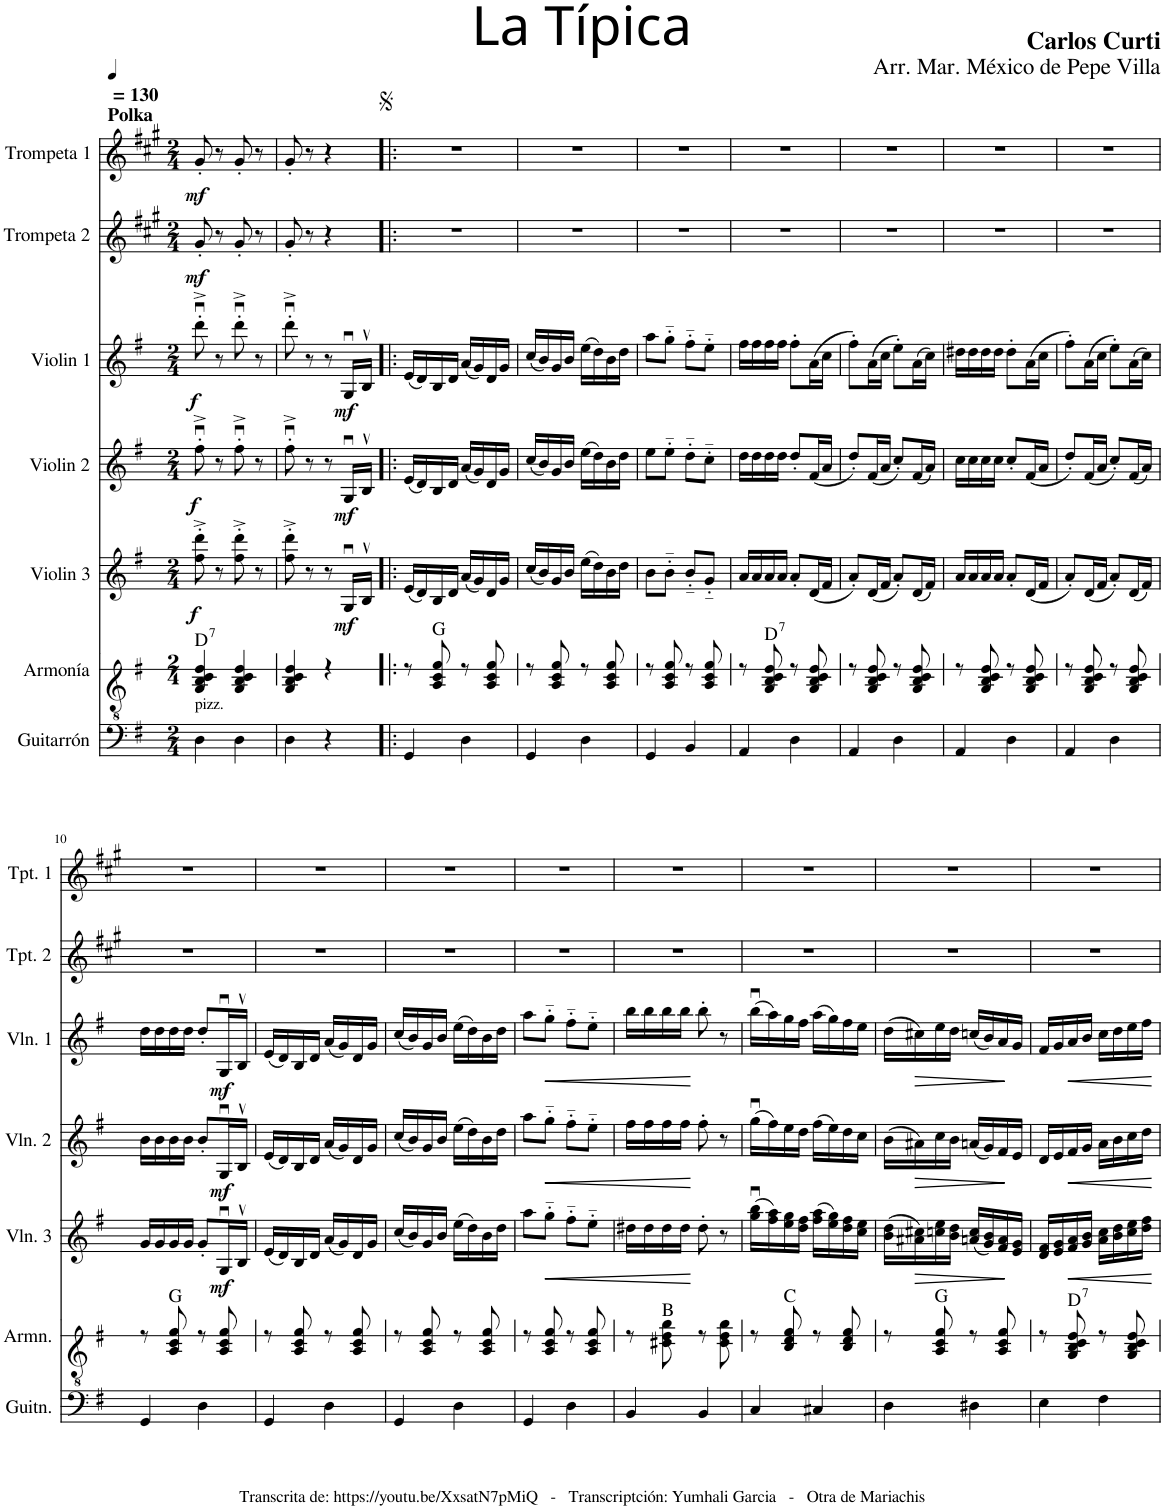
**kern	**kern	**harte	**kern	**dynam	**kern	**dynam	**kern	**dynam	**kern	**dynam	**kern	**dynam
*part7	*part6	*part6	*part5	*part5	*part4	*part4	*part3	*part3	*part2	*part2	*part1	*part1
*staff7	*staff6	*	*staff5	*staff5	*staff4	*staff4	*staff3	*staff3	*staff2	*staff2	*staff1	*staff1
*I"Guitarrón	*I"Armonía	*	*I"Violin 3	*	*I"Violin 2	*	*I"Violin 1	*	*I"Trompeta 2	*	*I"Trompeta 1	*
*I'Guitn.	*I'Armn.	*	*I'Vln. 3	*	*I'Vln. 2	*	*I'Vln. 1	*	*I'Tpt. 2	*	*I'Tpt. 1	*
*	*stria1	*	*	*	*	*	*	*	*	*	*	*
*clefF4	*clefGv2	*	*clefG2	*	*clefG2	*	*clefG2	*	*clefG2	*	*clefG2	*
*	*	*	*	*	*	*	*	*	*Trd1c2	*	*Trd1c2	*
*k[f#]	*k[f#]	*	*k[f#]	*	*k[f#]	*	*k[f#]	*	*k[f#c#g#]	*	*k[f#c#g#]	*
*M2/4	*M2/4	*	*M2/4	*	*M2/4	*	*M2/4	*	*M2/4	*	*M2/4	*
*MM130	*MM130	*	*MM130	*	*MM130	*	*MM130	*	*MM130	*	*MM130	*
=1	=1	=1	=1	=1	=1	=1	=1	=1	=1	=1	=1	=1
!	!	!	!	!	!	!	!	!	!	!	!LO:TX:a:t=Polka	!
!LO:TX:a:t=pizz.	!	!	!	!	!	!	!	!	!	!	!	!
!	!	!LO:H:kt=7	!	!LO:DY:b	!	!LO:DY:b	!	!LO:DY:b	!	!LO:DY:b	!	!LO:DY:b
4D\	4A/ 4c/ 4d/ 4f#/	D:7	8ff#\'^ 8ddd\'^	f	8ff#u'^\	f	8dddu'^\	f	8g#'/	mf	8g#'/	mf
.	.	.	8r	.	8r	.	8r	.	8r	.	8r	.
4D\	4A/ 4c/ 4d/ 4f#/	.	8ff#\'^ 8ddd\'^	.	8ff#u'^\	.	8dddu'^\	.	8g#'/	.	8g#'/	.
.	.	.	8r	.	8r	.	8r	.	8r	.	8r	.
=2	=2	=2	=2	=2	=2	=2	=2	=2	=2	=2	=2	=2
4D\	4A/ 4c/ 4d/ 4f#/	.	8ff#\'^ 8ddd\'^	.	8ff#u'^\	.	8dddu'^\	.	8g#'/	.	8g#'/	.
.	.	.	8r	.	8r	.	8r	.	8r	.	8r	.
4r	4r	.	8r	.	8r	.	8r	.	4r	.	4r	.
!	!	!	!	!LO:DY:b	!	!LO:DY:b	!	!LO:DY:b	!	!	!	!
.	.	.	16Gu/LL	mf	16Gu/LL	mf	16Gu/LL	mf	.	.	.	.
.	.	.	16Bv/JJ	.	16Bv/JJ	.	16Bv/JJ	.	.	.	.	.
=3!|:	=3!|:	=3!|:	=3!|:	=3!|:	=3!|:	=3!|:	=3!|:	=3!|:	=3!|:	=3!|:	=3!|:	=3!|:
4GG/	8r	.	(16e/LL	.	(16e/LL	.	(16e/LL	.	2r	.	2r	.
.	.	.	16d/)	.	16d/)	.	16d/)	.	.	.	.	.
.	8B/ 8d/ 8g/	G:maj	16B/	.	16B/	.	16B/	.	.	.	.	.
.	.	.	16d/JJ	.	16d/JJ	.	16d/JJ	.	.	.	.	.
4D\	8r	.	(16a/LL	.	(16a/LL	.	(16a/LL	.	.	.	.	.
.	.	.	16g/)	.	16g/)	.	16g/)	.	.	.	.	.
.	8B/ 8d/ 8g/	.	16d/	.	16d/	.	16d/	.	.	.	.	.
.	.	.	16g/JJ	.	16g/JJ	.	16g/JJ	.	.	.	.	.
=4	=4	=4	=4	=4	=4	=4	=4	=4	=4	=4	=4	=4
4GG/	8r	.	(16cc/LL	.	(16cc/LL	.	(16cc/LL	.	2r	.	2r	.
.	.	.	16b/)	.	16b/)	.	16b/)	.	.	.	.	.
.	8B/ 8d/ 8g/	.	16g/	.	16g/	.	16g/	.	.	.	.	.
.	.	.	16b/JJ	.	16b/JJ	.	16b/JJ	.	.	.	.	.
4D\	8r	.	(16ee\LL	.	(16ee\LL	.	(16ee\LL	.	.	.	.	.
.	.	.	16dd\)	.	16dd\)	.	16dd\)	.	.	.	.	.
.	8B/ 8d/ 8g/	.	16b\	.	16b\	.	16b\	.	.	.	.	.
.	.	.	16dd\JJ	.	16dd\JJ	.	16dd\JJ	.	.	.	.	.
=5	=5	=5	=5	=5	=5	=5	=5	=5	=5	=5	=5	=5
4GG/	8r	.	8b'~\L	.	8ee'~\L	.	8aa'~\L	.	2r	.	2r	.
.	8B/ 8d/ 8g/	.	8b'~\J	.	8ee'~\J	.	8gg'~\J	.	.	.	.	.
4BB/	8r	.	8b'~/L	.	8dd'~\L	.	8ff#'~\L	.	.	.	.	.
.	8B/ 8d/ 8g/	.	8g'~/J	.	8cc'~\J	.	8ee'~\J	.	.	.	.	.
=6	=6	=6	=6	=6	=6	=6	=6	=6	=6	=6	=6	=6
4AA/	8r	.	16a/LL	.	16dd\LL	.	16ff#\LL	.	2r	.	2r	.
.	.	.	16a/	.	16dd\	.	16ff#\	.	.	.	.	.
!	!	!LO:H:kt=7	!	!	!	!	!	!	!	!	!	!
.	8A/ 8c/ 8d/ 8f#/	D:7	16a/	.	16dd\	.	16ff#\	.	.	.	.	.
.	.	.	16a/JJ	.	16dd\JJ	.	16ff#\JJ	.	.	.	.	.
4D\	8r	.	8a'~/L	.	8dd'~/L	.	8ff#'~\L	.	.	.	.	.
.	8A/ 8c/ 8d/ 8f#/	.	(16d/L	.	(16f#/L	.	(16a\L	.	.	.	.	.
.	.	.	16f#/JJ	.	16a/JJ	.	16cc\JJ	.	.	.	.	.
=7	=7	=7	=7	=7	=7	=7	=7	=7	=7	=7	=7	=7
4AA/	8r	.	8a'~/L)	.	8dd'~/L)	.	8ff#'~\L)	.	2r	.	2r	.
.	8A/ 8c/ 8d/ 8f#/	.	(16d/L	.	(16f#/L	.	(16a\L	.	.	.	.	.
.	.	.	16f#/JJ	.	16a/JJ	.	16cc\JJ	.	.	.	.	.
4D\	8r	.	8a'~/L)	.	8cc'~/L)	.	8ee'~\L)	.	.	.	.	.
.	8A/ 8c/ 8d/ 8f#/	.	(16d/L	.	(16f#/L	.	(16a\L	.	.	.	.	.
.	.	.	16f#/JJ)	.	16a/JJ)	.	16cc\JJ)	.	.	.	.	.
=8	=8	=8	=8	=8	=8	=8	=8	=8	=8	=8	=8	=8
4AA/	8r	.	16a/LL	.	16cc\LL	.	16dd#X\LL	.	2r	.	2r	.
.	.	.	16a/	.	16cc\	.	16dd#\	.	.	.	.	.
.	8A/ 8c/ 8d/ 8f#/	.	16a/	.	16cc\	.	16dd#\	.	.	.	.	.
.	.	.	16a/JJ	.	16cc\JJ	.	16dd#\JJ	.	.	.	.	.
4D\	8r	.	8a'~/L	.	8cc'~/L	.	8dd#'~\L	.	.	.	.	.
.	8A/ 8c/ 8d/ 8f#/	.	(16d/L	.	(16f#/L	.	(16a\L	.	.	.	.	.
.	.	.	16f#/JJ	.	16a/JJ	.	16cc\JJ	.	.	.	.	.
=9	=9	=9	=9	=9	=9	=9	=9	=9	=9	=9	=9	=9
4AA/	8r	.	8a'~/L)	.	8dd'~/L)	.	8ff#'~\L)	.	2r	.	2r	.
.	8A/ 8c/ 8d/ 8f#/	.	(16d/L	.	(16f#/L	.	(16a\L	.	.	.	.	.
.	.	.	16f#/JJ	.	16a/JJ	.	16cc\JJ	.	.	.	.	.
4D\	8r	.	8a'~/L)	.	8cc'~/L)	.	8ee'~\L)	.	.	.	.	.
.	8A/ 8c/ 8d/ 8f#/	.	(16d/L	.	(16f#/L	.	(16a\L	.	.	.	.	.
.	.	.	16f#/JJ)	.	16a/JJ)	.	16cc\JJ)	.	.	.	.	.
!!LO:LB:g=z
=10	=10	=10	=10	=10	=10	=10	=10	=10	=10	=10	=10	=10
4GG/	8r	.	16g/LL	.	16b\LL	.	16dd\LL	.	2r	.	2r	.
.	.	.	16g/	.	16b\	.	16dd\	.	.	.	.	.
.	8B/ 8d/ 8g/	G:maj	16g/	.	16b\	.	16dd\	.	.	.	.	.
.	.	.	16g/JJ	.	16b\JJ	.	16dd\JJ	.	.	.	.	.
4D\	8r	.	8g'/L	.	8b'/L	.	8dd'/L	.	.	.	.	.
!	!	!	!	!LO:DY:b	!	!LO:DY:b	!	!LO:DY:b	!	!	!	!
.	8B/ 8d/ 8g/	.	16Gu/L	mf	16Gu/L	mf	16Gu/L	mf	.	.	.	.
.	.	.	16Bv/JJ	.	16Bv/JJ	.	16Bv/JJ	.	.	.	.	.
=11	=11	=11	=11	=11	=11	=11	=11	=11	=11	=11	=11	=11
4GG/	8r	.	(16e/LL	.	(16e/LL	.	(16e/LL	.	2r	.	2r	.
.	.	.	16d/)	.	16d/)	.	16d/)	.	.	.	.	.
.	8B/ 8d/ 8g/	.	16B/	.	16B/	.	16B/	.	.	.	.	.
.	.	.	16d/JJ	.	16d/JJ	.	16d/JJ	.	.	.	.	.
4D\	8r	.	(16a/LL	.	(16a/LL	.	(16a/LL	.	.	.	.	.
.	.	.	16g/)	.	16g/)	.	16g/)	.	.	.	.	.
.	8B/ 8d/ 8g/	.	16d/	.	16d/	.	16d/	.	.	.	.	.
.	.	.	16g/JJ	.	16g/JJ	.	16g/JJ	.	.	.	.	.
=12	=12	=12	=12	=12	=12	=12	=12	=12	=12	=12	=12	=12
4GG/	8r	.	(16cc/LL	.	(16cc/LL	.	(16cc/LL	.	2r	.	2r	.
.	.	.	16b/)	.	16b/)	.	16b/)	.	.	.	.	.
.	8B/ 8d/ 8g/	.	16g/	.	16g/	.	16g/	.	.	.	.	.
.	.	.	16b/JJ	.	16b/JJ	.	16b/JJ	.	.	.	.	.
4D\	8r	.	(16ee\LL	.	(16ee\LL	.	(16ee\LL	.	.	.	.	.
.	.	.	16dd\)	.	16dd\)	.	16dd\)	.	.	.	.	.
.	8B/ 8d/ 8g/	.	16b\	.	16b\	.	16b\	.	.	.	.	.
.	.	.	16dd\JJ	.	16dd\JJ	.	16dd\JJ	.	.	.	.	.
=13	=13	=13	=13	=13	=13	=13	=13	=13	=13	=13	=13	=13
4GG/	8r	.	8aa'~\L	.	8aa'~\L	.	8aa'~\L	.	2r	.	2r	.
!	!	!	!	!LO:HP:b	!	!LO:HP:b	!	!LO:HP:b	!	!	!	!
.	8B/ 8d/ 8g/	.	8gg'~\J	<	8gg'~\J	<	8gg'~\J	<	.	.	.	.
4D\	8r	.	8ff#'~\L	.	8ff#'~\L	.	8ff#'~\L	.	.	.	.	.
.	8B/ 8d/ 8g/	.	8ee'~\J	.	8ee'~\J	.	8ee'~\J	.	.	.	.	.
=14	=14	=14	=14	=14	=14	=14	=14	=14	=14	=14	=14	=14
4BB/	8r	.	16dd#X\LL	.	16ff#\LL	.	16bb\LL	.	2r	.	2r	.
.	.	.	16dd#\	.	16ff#\	.	16bb\	.	.	.	.	.
.	8d#X\ 8f#\ 8b\	B:maj	16dd#\	.	16ff#\	.	16bb\	.	.	.	.	.
.	.	.	16dd#\JJ	.	16ff#\JJ	.	16bb\JJ	.	.	.	.	.
4BB/	8r	.	8dd#'~\	[	8ff#'~\	[	8bb'~\	[	.	.	.	.
.	8d#\ 8f#\ 8b\	.	8r	.	8r	.	8r	.	.	.	.	.
=15	=15	=15	=15	=15	=15	=15	=15	=15	=15	=15	=15	=15
4C/	8r	.	(16gg\u 16bb\uLL	.	(16ggu\LL	.	(16bbu\LL	.	2r	.	2r	.
.	.	.	16ff#\ 16aa\)	.	16ff#\)	.	16aa\)	.	.	.	.	.
.	8c/ 8e/ 8g/	C:maj	16ee\ 16gg\	.	16ee\	.	16gg\	.	.	.	.	.
.	.	.	16dd\ 16ff#\JJ	.	16dd\JJ	.	16ff#\JJ	.	.	.	.	.
4C#X/	8r	.	(16ff#\ 16aa\LL	.	(16ff#\LL	.	(16aa\LL	.	.	.	.	.
.	.	.	16ee\ 16gg\)	.	16ee\)	.	16gg\)	.	.	.	.	.
.	8c/ 8e/ 8g/	.	16dd\ 16ff#\	.	16dd\	.	16ff#\	.	.	.	.	.
.	.	.	16cc\ 16ee\JJ	.	16cc\JJ	.	16ee\JJ	.	.	.	.	.
=16	=16	=16	=16	=16	=16	=16	=16	=16	=16	=16	=16	=16
4D\	8r	.	(16b\ 16dd\LL	.	(16b\LL	.	(16dd\LL	.	2r	.	2r	.
!	!	!	!	!LO:HP:b	!	!LO:HP:b	!	!LO:HP:b	!	!	!	!
.	.	.	16a#X\ 16cc#X\)	>	16a#X\)	>	16cc#X\)	>	.	.	.	.
.	8B/ 8d/ 8g/	G:maj	16ccn\ 16ee\	.	16cc\	.	16ee\	.	.	.	.	.
.	.	.	16b\ 16dd\JJ	.	16b\JJ	.	16dd\JJ	.	.	.	.	.
4D#X\	8r	.	(16an/ 16cc/LL	.	(16an/LL	.	(16ccn/LL	.	.	.	.	.
.	.	.	16g/ 16b/)	.	16g/)	.	16b/)	.	.	.	.	.
.	8B/ 8d/ 8g/	.	16f#/ 16a/	.	16f#/	.	16a/	.	.	.	.	.
.	.	.	16e/ 16g/JJ	]	16e/JJ	]	16g/JJ	]	.	.	.	.
=17	=17	=17	=17	=17	=17	=17	=17	=17	=17	=17	=17	=17
4E\	8r	.	16d/ 16f#/LL	.	16d/LL	.	16f#/LL	.	2r	.	2r	.
.	.	.	16e/ 16g/	.	16e/	.	16g/	.	.	.	.	.
!	!	!LO:H:kt=7	!	!LO:HP:b	!	!LO:HP:b	!	!LO:HP:b	!	!	!	!
.	8A/ 8c/ 8d/ 8f#/	D:7	16f#/ 16a/	<	16f#/	<	16a/	<	.	.	.	.
.	.	.	16g/ 16b/JJ	.	16g/JJ	.	16b/JJ	.	.	.	.	.
4F#\	8r	.	16a\ 16cc\LL	.	16a\LL	.	16cc\LL	.	.	.	.	.
.	.	.	16b\ 16dd\	.	16b\	.	16dd\	.	.	.	.	.
.	8A/ 8c/ 8d/ 8f#/	.	16cc\ 16ee\	.	16cc\	.	16ee\	.	.	.	.	.
.	.	.	16dd\ 16ff#\JJ	.	16dd\JJ	.	16ff#\JJ	.	.	.	.	.
.	.	.	.	[	.	[	.	[	.	.	.	.
=	=	=	=	=	=	=	=	=	=	=	=	=
*-	*-	*-	*-	*-	*-	*-	*-	*-	*-	*-	*-	*-
